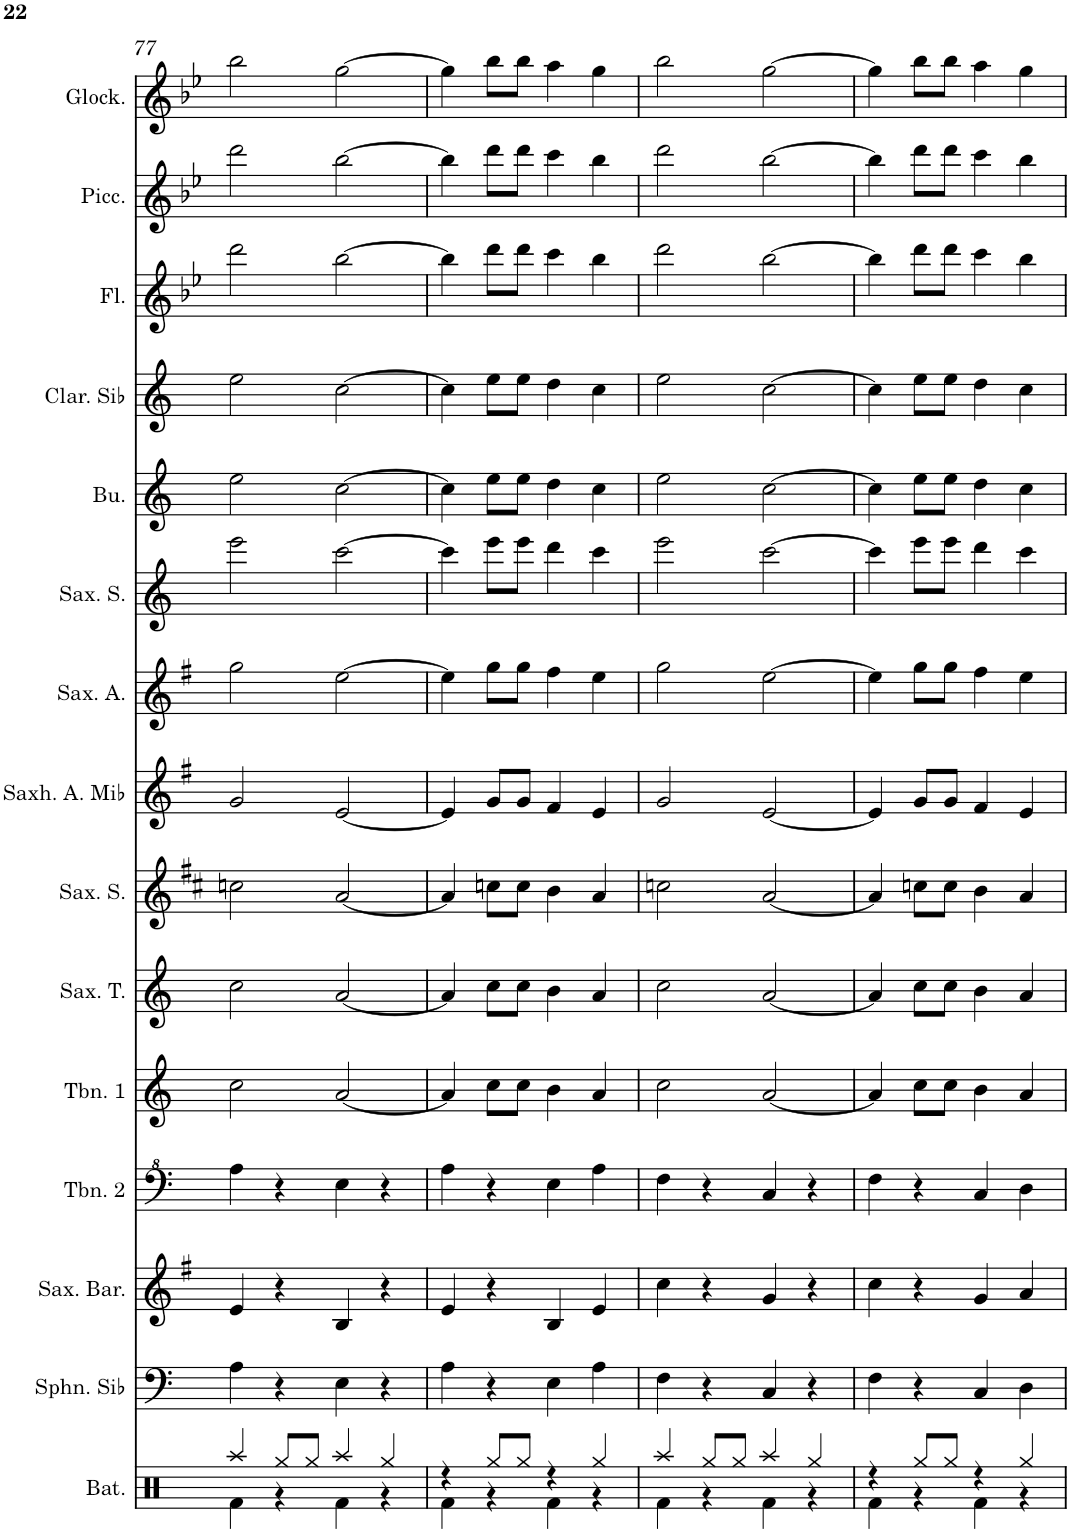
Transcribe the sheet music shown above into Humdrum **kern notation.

**kern	**kern	**kern	**kern	**kern	**kern	**kern	**kern	**kern	**kern	**kern	**kern	**kern	**kern	**kern
*part15	*part14	*part13	*part12	*part11	*part10	*part9	*part8	*part7	*part6	*part5	*part4	*part3	*part2	*part1
*staff15	*staff14	*staff13	*staff12	*staff11	*staff10	*staff9	*staff8	*staff7	*staff6	*staff5	*staff4	*staff3	*staff2	*staff1
*I"Batterie	*I"Sousaphone en Sib	*I"Saxophone Baryton	*I"Trombone 2	*I"Trombone 1	*I"Saxophone Ténor	*I"Saxophone soprano	*I"Saxhorn Alto en Mib	*I"Saxophone Alto	*I"Saxophone Soprano	*I"Bugle	*I"Clarinette en Sib	*I"Flûte	*I"Piccolo	*I"Glockenspiel
*I'Bat.	*I'Sphn. Sib	*I'Sax. Bar.	*I'Tbn. 2	*I'Tbn. 1	*I'Sax. T.	*I'Sax. S.	*I'Saxh. A. Mib	*I'Sax. A.	*I'Sax. S.	*I'Bu.	*I'Clar. Sib	*I'Fl.	*I'Picc.	*I'Glock.
!!LO:PB:g=z
*clefX	*clefF4	*clefG2	*clefF^4	*clefG2	*clefG2	*clefG2	*clefG2	*clefG2	*clefG2	*clefG2	*clefG2	*clefG2	*clefG2	*clefG2
*	*Trd8c14	*Trd12c21	*Trd8c14	*Trd8c14	*Trd8c14	*Trd1c2	*Trd5c9	*Trd5c9	*Trd1c2	*Trd1c2	*Trd1c2	*	*Trd-7c-12	*Trd-14c-24
*k[]	*k[]	*k[f#]	*k[]	*k[]	*k[]	*k[f#c#]	*k[f#]	*k[f#]	*k[]	*k[]	*k[]	*k[b-e-]	*k[b-e-]	*k[b-e-]
*M2/2	*M2/2	*M2/2	*M2/2	*M2/2	*M2/2	*M2/2	*M2/2	*M2/2	*M2/2	*M2/2	*M2/2	*M2/2	*M2/2	*M2/2
*met(c|)	*met(c|)	*met(c|)	*met(c|)	*met(c|)	*met(c|)	*met(c|)	*met(c|)	*met(c|)	*met(c|)	*met(c|)	*met(c|)	*met(c|)	*met(c|)	*met(c|)
=77	=77	=77	=77	=77	=77	=77	=77	=77	=77	=77	=77	=77	=77	=77
*^	*	*	*	*	*	*	*	*	*	*	*	*	*	*
4Raa/	4Rf\	4A\	4e/	4a\	2cc\	2cc\	2ccn\	2g/	2gg\	2eee\	2ee\	2ee\	2ddd\	2ddd\	2bb-\
8Rgg/L	4r	4r	4r	4r	.	.	.	.	.	.	.	.	.	.	.
8Rgg/J	.	.	.	.	.	.	.	.	.	.	.	.	.	.	.
4Raa/	4Rf\	4E\	4B/	4e\	[2a/	[2a/	[2a/	[2e/	[2ee\	[2ccc\	[2cc\	[2cc\	[2bb-\	[2bb-\	[2gg\
4Rgg/	4r	4r	4r	4r	.	.	.	.	.	.	.	.	.	.	.
=78	=78	=78	=78	=78	=78	=78	=78	=78	=78	=78	=78	=78	=78	=78	=78
4r	4Rf\	4A\	4e/	4a\	4a/]	4a/]	4a/]	4e/]	4ee\]	4ccc\]	4cc\]	4cc\]	4bb-\]	4bb-\]	4gg\]
8Rgg/L	4r	4r	4r	4r	8cc\L	8cc\L	8ccn\L	8g/L	8gg\L	8eee\L	8ee\L	8ee\L	8ddd\L	8ddd\L	8bb-\L
8Rgg/J	.	.	.	.	8cc\J	8cc\J	8cc\J	8g/J	8gg\J	8eee\J	8ee\J	8ee\J	8ddd\J	8ddd\J	8bb-\J
4r	4Rf\	4E\	4B/	4e\	4b\	4b\	4b\	4f#/	4ff#\	4ddd\	4dd\	4dd\	4ccc\	4ccc\	4aa\
4Rgg/	4r	4A\	4e/	4a\	4a/	4a/	4a/	4e/	4ee\	4ccc\	4cc\	4cc\	4bb-\	4bb-\	4gg\
=79	=79	=79	=79	=79	=79	=79	=79	=79	=79	=79	=79	=79	=79	=79	=79
4Raa/	4Rf\	4F\	4cc\	4f\	2cc\	2cc\	2ccn\	2g/	2gg\	2eee\	2ee\	2ee\	2ddd\	2ddd\	2bb-\
8Rgg/L	4r	4r	4r	4r	.	.	.	.	.	.	.	.	.	.	.
8Rgg/J	.	.	.	.	.	.	.	.	.	.	.	.	.	.	.
4Raa/	4Rf\	4C/	4g/	4c/	[2a/	[2a/	[2a/	[2e/	[2ee\	[2ccc\	[2cc\	[2cc\	[2bb-\	[2bb-\	[2gg\
4Rgg/	4r	4r	4r	4r	.	.	.	.	.	.	.	.	.	.	.
=80	=80	=80	=80	=80	=80	=80	=80	=80	=80	=80	=80	=80	=80	=80	=80
4r	4Rf\	4F\	4cc\	4f\	4a/]	4a/]	4a/]	4e/]	4ee\]	4ccc\]	4cc\]	4cc\]	4bb-\]	4bb-\]	4gg\]
8Rgg/L	4r	4r	4r	4r	8cc\L	8cc\L	8ccn\L	8g/L	8gg\L	8eee\L	8ee\L	8ee\L	8ddd\L	8ddd\L	8bb-\L
8Rgg/J	.	.	.	.	8cc\J	8cc\J	8cc\J	8g/J	8gg\J	8eee\J	8ee\J	8ee\J	8ddd\J	8ddd\J	8bb-\J
4r	4Rf\	4C/	4g/	4c/	4b\	4b\	4b\	4f#/	4ff#\	4ddd\	4dd\	4dd\	4ccc\	4ccc\	4aa\
4Rgg/	4r	4D\	4a/	4d\	4a/	4a/	4a/	4e/	4ee\	4ccc\	4cc\	4cc\	4bb-\	4bb-\	4gg\
*v	*v	*	*	*	*	*	*	*	*	*	*	*	*	*	*
=	=	=	=	=	=	=	=	=	=	=	=	=	=	=
*-	*-	*-	*-	*-	*-	*-	*-	*-	*-	*-	*-	*-	*-	*-
